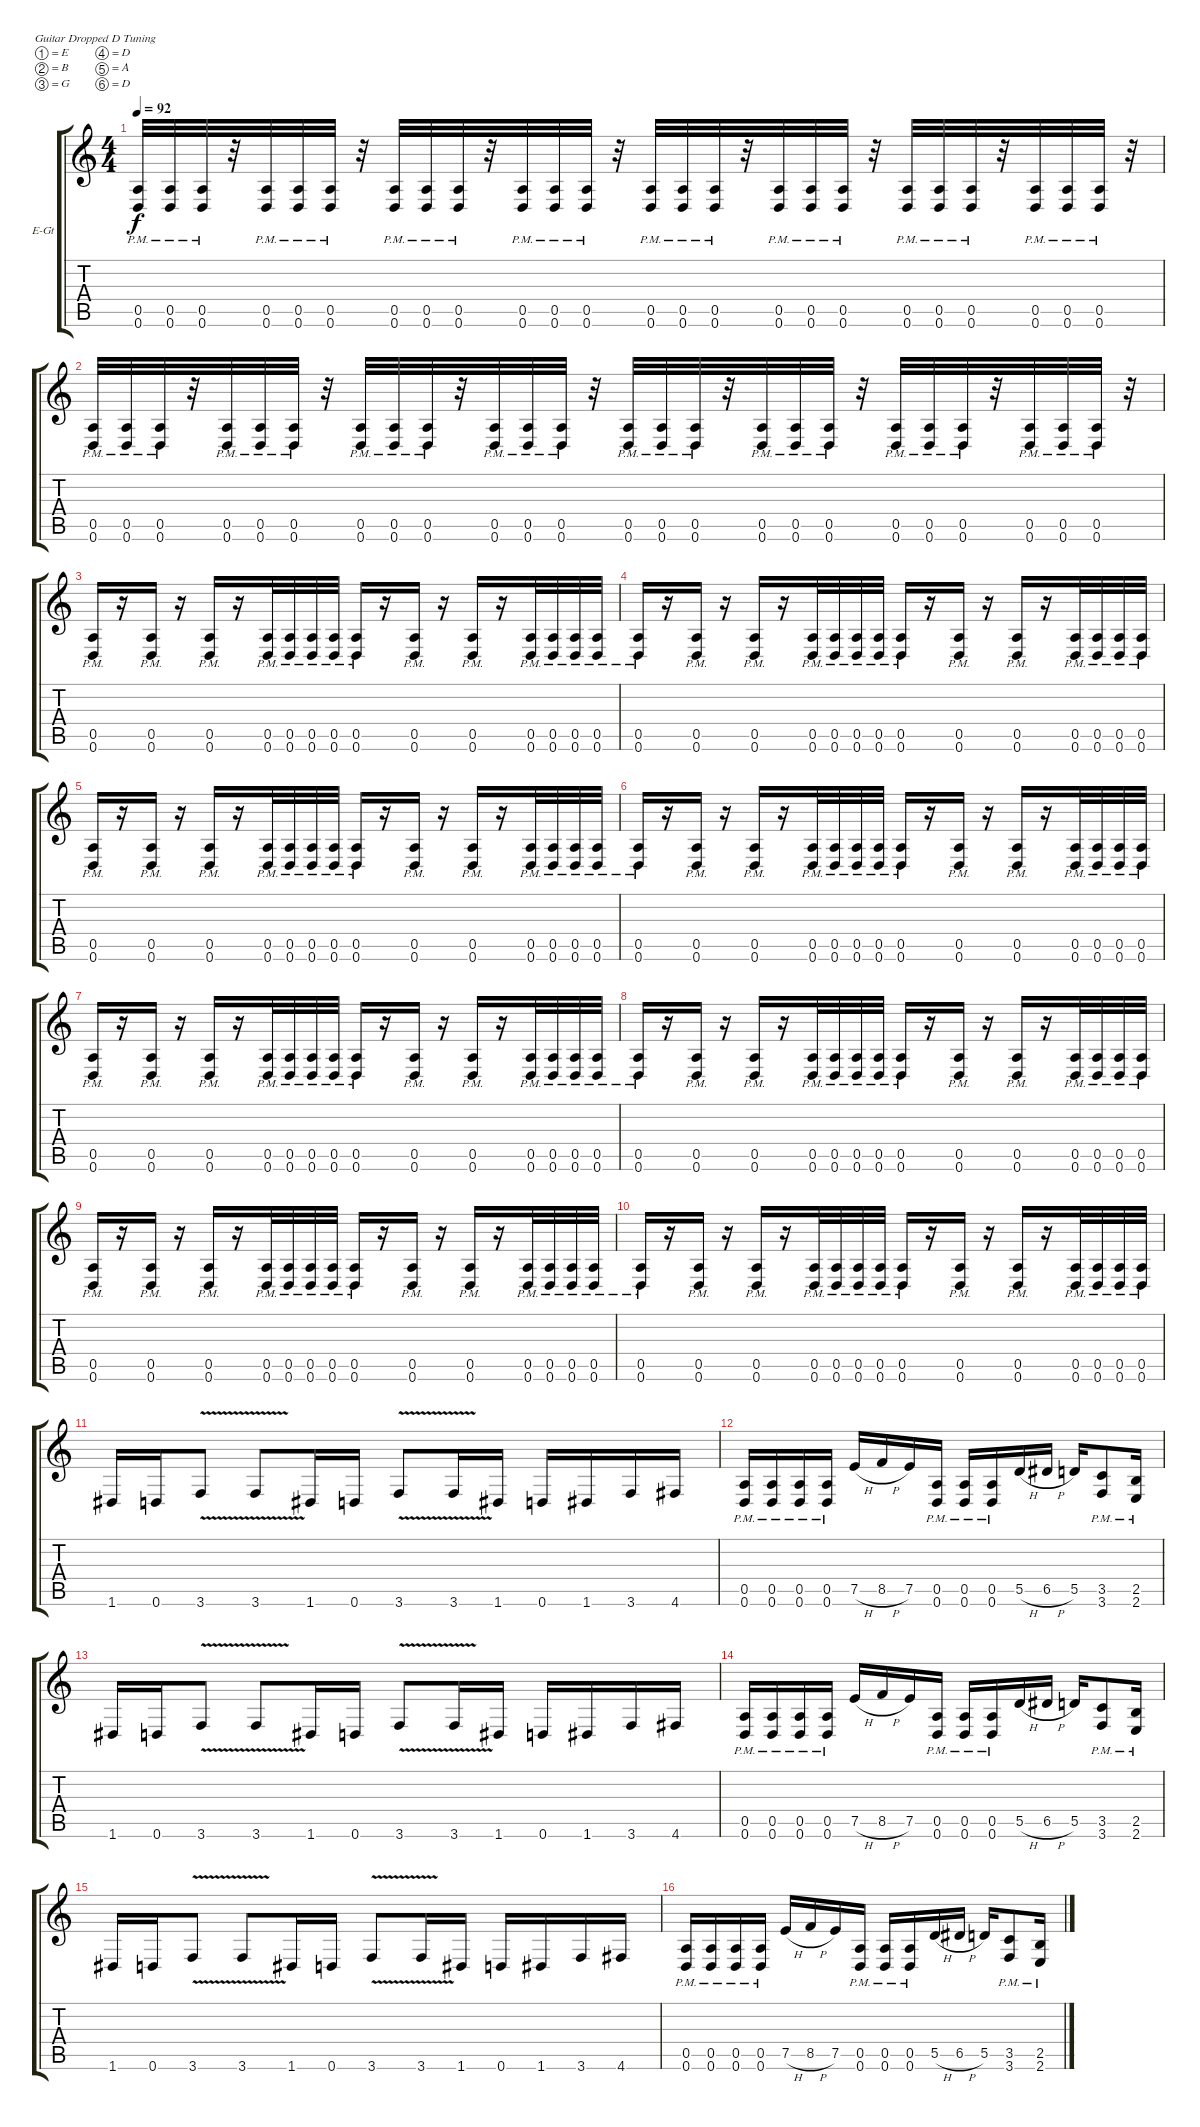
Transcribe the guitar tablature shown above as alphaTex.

\bracketExtendMode groupsimilarinstruments
\firstSystemTrackNameOrientation horizontal
\otherSystemsTrackNameOrientation horizontal
\track ("Mark Morton" "E-Gt") {instrument distortionguitar}
\staff {score tabs}
\tuning (E4 B3 G3 D3 A2 D2)
\ts (4 4)
\tempo 92
\clef g2
\ks c
(0.6{pm} 0.5{pm}).32{dy f} (0.6{pm} 0.5{pm}).32 (0.6{pm} 0.5{pm}).32 r.32 (0.6{pm} 0.5{pm}).32 (0.6{pm} 0.5{pm}).32 (0.6{pm} 0.5{pm}).32 r.32 (0.6{pm} 0.5{pm}).32 (0.6{pm} 0.5{pm}).32 (0.6{pm} 0.5{pm}).32 r.32 (0.6{pm} 0.5{pm}).32 (0.6{pm} 0.5{pm}).32 (0.6{pm} 0.5{pm}).32 r.32 (0.6{pm} 0.5{pm}).32 (0.6{pm} 0.5{pm}).32 (0.6{pm} 0.5{pm}).32 r.32 (0.6{pm} 0.5{pm}).32 (0.6{pm} 0.5{pm}).32 (0.6{pm} 0.5{pm}).32 r.32 (0.6{pm} 0.5{pm}).32 (0.6{pm} 0.5{pm}).32 (0.6{pm} 0.5{pm}).32 r.32 (0.6{pm} 0.5{pm}).32 (0.6{pm} 0.5{pm}).32 (0.6{pm} 0.5{pm}).32 r.32 |
(0.6{pm} 0.5{pm}).32 (0.6{pm} 0.5{pm}).32 (0.6{pm} 0.5{pm}).32 r.32 (0.6{pm} 0.5{pm}).32 (0.6{pm} 0.5{pm}).32 (0.6{pm} 0.5{pm}).32 r.32 (0.6{pm} 0.5{pm}).32 (0.6{pm} 0.5{pm}).32 (0.6{pm} 0.5{pm}).32 r.32 (0.6{pm} 0.5{pm}).32 (0.6{pm} 0.5{pm}).32 (0.6{pm} 0.5{pm}).32 r.32 (0.6{pm} 0.5{pm}).32 (0.6{pm} 0.5{pm}).32 (0.6{pm} 0.5{pm}).32 r.32 (0.6{pm} 0.5{pm}).32 (0.6{pm} 0.5{pm}).32 (0.6{pm} 0.5{pm}).32 r.32 (0.6{pm} 0.5{pm}).32 (0.6{pm} 0.5{pm}).32 (0.6{pm} 0.5{pm}).32 r.32 (0.6{pm} 0.5{pm}).32 (0.6{pm} 0.5{pm}).32 (0.6{pm} 0.5{pm}).32 r.32 |
(0.5{pm} 0.6{pm}).16 r.16 (0.5{pm} 0.6{pm}).16 r.16 (0.5{pm} 0.6{pm}).16 r.16 (0.5{pm} 0.6{pm}).32 (0.5{pm} 0.6{pm}).32 (0.5{pm} 0.6{pm}).32 (0.5{pm} 0.6{pm}).32 (0.5{pm} 0.6{pm}).16 r.16 (0.5{pm} 0.6{pm}).16 r.16 (0.5{pm} 0.6{pm}).16 r.16 (0.5{pm} 0.6{pm}).32 (0.5{pm} 0.6{pm}).32 (0.5{pm} 0.6{pm}).32 (0.5{pm} 0.6{pm}).32 |
(0.5{pm} 0.6{pm}).16 r.16 (0.5{pm} 0.6{pm}).16 r.16 (0.5{pm} 0.6{pm}).16 r.16 (0.5{pm} 0.6{pm}).32 (0.5{pm} 0.6{pm}).32 (0.5{pm} 0.6{pm}).32 (0.5{pm} 0.6{pm}).32 (0.5{pm} 0.6{pm}).16 r.16 (0.5{pm} 0.6{pm}).16 r.16 (0.5{pm} 0.6{pm}).16 r.16 (0.5{pm} 0.6{pm}).32 (0.5{pm} 0.6{pm}).32 (0.5{pm} 0.6{pm}).32 (0.5{pm} 0.6{pm}).32 |
(0.5{pm} 0.6{pm}).16 r.16 (0.5{pm} 0.6{pm}).16 r.16 (0.5{pm} 0.6{pm}).16 r.16 (0.5{pm} 0.6{pm}).32 (0.5{pm} 0.6{pm}).32 (0.5{pm} 0.6{pm}).32 (0.5{pm} 0.6{pm}).32 (0.5{pm} 0.6{pm}).16 r.16 (0.5{pm} 0.6{pm}).16 r.16 (0.5{pm} 0.6{pm}).16 r.16 (0.5{pm} 0.6{pm}).32 (0.5{pm} 0.6{pm}).32 (0.5{pm} 0.6{pm}).32 (0.5{pm} 0.6{pm}).32 |
(0.5{pm} 0.6{pm}).16 r.16 (0.5{pm} 0.6{pm}).16 r.16 (0.5{pm} 0.6{pm}).16 r.16 (0.5{pm} 0.6{pm}).32 (0.5{pm} 0.6{pm}).32 (0.5{pm} 0.6{pm}).32 (0.5{pm} 0.6{pm}).32 (0.5{pm} 0.6{pm}).16 r.16 (0.5{pm} 0.6{pm}).16 r.16 (0.5{pm} 0.6{pm}).16 r.16 (0.5{pm} 0.6{pm}).32 (0.5{pm} 0.6{pm}).32 (0.5{pm} 0.6{pm}).32 (0.5{pm} 0.6{pm}).32 |
(0.5{pm} 0.6{pm}).16 r.16 (0.5{pm} 0.6{pm}).16 r.16 (0.5{pm} 0.6{pm}).16 r.16 (0.5{pm} 0.6{pm}).32 (0.5{pm} 0.6{pm}).32 (0.5{pm} 0.6{pm}).32 (0.5{pm} 0.6{pm}).32 (0.5{pm} 0.6{pm}).16 r.16 (0.5{pm} 0.6{pm}).16 r.16 (0.5{pm} 0.6{pm}).16 r.16 (0.5{pm} 0.6{pm}).32 (0.5{pm} 0.6{pm}).32 (0.5{pm} 0.6{pm}).32 (0.5{pm} 0.6{pm}).32 |
(0.5{pm} 0.6{pm}).16 r.16 (0.5{pm} 0.6{pm}).16 r.16 (0.5{pm} 0.6{pm}).16 r.16 (0.5{pm} 0.6{pm}).32 (0.5{pm} 0.6{pm}).32 (0.5{pm} 0.6{pm}).32 (0.5{pm} 0.6{pm}).32 (0.5{pm} 0.6{pm}).16 r.16 (0.5{pm} 0.6{pm}).16 r.16 (0.5{pm} 0.6{pm}).16 r.16 (0.5{pm} 0.6{pm}).32 (0.5{pm} 0.6{pm}).32 (0.5{pm} 0.6{pm}).32 (0.5{pm} 0.6{pm}).32 |
(0.5{pm} 0.6{pm}).16 r.16 (0.5{pm} 0.6{pm}).16 r.16 (0.5{pm} 0.6{pm}).16 r.16 (0.5{pm} 0.6{pm}).32 (0.5{pm} 0.6{pm}).32 (0.5{pm} 0.6{pm}).32 (0.5{pm} 0.6{pm}).32 (0.5{pm} 0.6{pm}).16 r.16 (0.5{pm} 0.6{pm}).16 r.16 (0.5{pm} 0.6{pm}).16 r.16 (0.5{pm} 0.6{pm}).32 (0.5{pm} 0.6{pm}).32 (0.5{pm} 0.6{pm}).32 (0.5{pm} 0.6{pm}).32 |
(0.5{pm} 0.6{pm}).16 r.16 (0.5{pm} 0.6{pm}).16 r.16 (0.5{pm} 0.6{pm}).16 r.16 (0.5{pm} 0.6{pm}).32 (0.5{pm} 0.6{pm}).32 (0.5{pm} 0.6{pm}).32 (0.5{pm} 0.6{pm}).32 (0.5{pm} 0.6{pm}).16 r.16 (0.5{pm} 0.6{pm}).16 r.16 (0.5{pm} 0.6{pm}).16 r.16 (0.5{pm} 0.6{pm}).32 (0.5{pm} 0.6{pm}).32 (0.5{pm} 0.6{pm}).32 (0.5{pm} 0.6{pm}).32 |
1.6.16 0.6.16 3.6{v}.8 3.6{v}.8 1.6.16 0.6.16 3.6{v}.8 3.6{v}.16 1.6.16 0.6.16 1.6.16 3.6.16 4.6.16 |
(0.6{pm} 0.5{pm}).16 (0.6{pm} 0.5{pm}).16 (0.6{pm} 0.5{pm}).16 (0.6{pm} 0.5{pm}).16 7.5{h}.16 8.5{h}.16 7.5.16 (0.6{pm} 0.5{pm}).16 (0.6{pm} 0.5{pm}).16 (0.6{pm} 0.5{pm}).16 5.5{h}.16 6.5{h}.16 5.5.16 (3.6{pm} 3.5{pm}).8 (2.6{pm} 2.5{pm}).16 |
1.6.16 0.6.16 3.6{v}.8 3.6{v}.8 1.6.16 0.6.16 3.6{v}.8 3.6{v}.16 1.6.16 0.6.16 1.6.16 3.6.16 4.6.16 |
(0.6{pm} 0.5{pm}).16 (0.6{pm} 0.5{pm}).16 (0.6{pm} 0.5{pm}).16 (0.6{pm} 0.5{pm}).16 7.5{h}.16 8.5{h}.16 7.5.16 (0.6{pm} 0.5{pm}).16 (0.6{pm} 0.5{pm}).16 (0.6{pm} 0.5{pm}).16 5.5{h}.16 6.5{h}.16 5.5.16 (3.6{pm} 3.5{pm}).8 (2.6{pm} 2.5{pm}).16 |
1.6.16 0.6.16 3.6{v}.8 3.6{v}.8 1.6.16 0.6.16 3.6{v}.8 3.6{v}.16 1.6.16 0.6.16 1.6.16 3.6.16 4.6.16 |
(0.6{pm} 0.5{pm}).16 (0.6{pm} 0.5{pm}).16 (0.6{pm} 0.5{pm}).16 (0.6{pm} 0.5{pm}).16 7.5{h}.16 8.5{h}.16 7.5.16 (0.6{pm} 0.5{pm}).16 (0.6{pm} 0.5{pm}).16 (0.6{pm} 0.5{pm}).16 5.5{h}.16 6.5{h}.16 5.5.16 (3.6{pm} 3.5{pm}).8 (2.6{pm} 2.5{pm}).16
